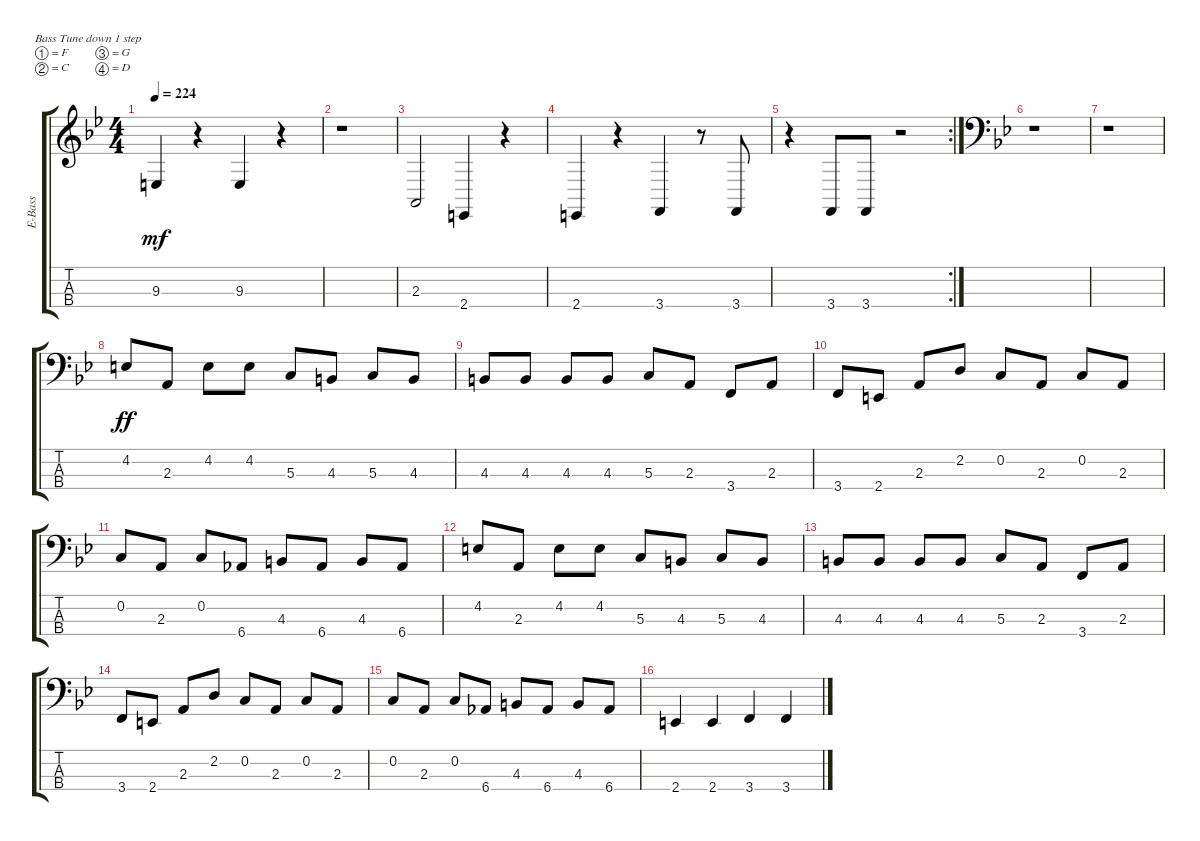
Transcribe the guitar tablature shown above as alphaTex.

\defaultSystemsLayout 4
\bracketExtendMode groupsimilarinstruments
\otherSystemsTrackNameOrientation horizontal
\track ("Electric Bass" "E-Bass") {instrument electricbassfinger}
\staff {score tabs}
\tuning (F2 C2 G1 D1)
\ts (4 4)
\tempo 224
\clef g2
\scale
0.313131
\ks bb
9.3{acc #}.4{dy mf} r.4 9.3{acc #}.4 r.4 |
\scale
0.313131 r.1 |
\scale
0.322917 2.3{acc forcenatural}.2 2.4{acc #}.4 r.4 |
\scale
0.322917 2.4{acc #}.4 r.4 3.4{acc forcenatural}.4 r.8 3.4{acc forcenatural}.8 |
\rc 2
\scale
0.354167 r.4 3.4{acc forcenatural}.8 3.4{acc forcenatural}.8 r.2 |
\clef f4
\scale
0.333333 r.1 |
\scale
0.333333 r.1 |
\scale
0.333333 4.2{acc #}.8{dy ff} 2.3{acc forcenatural}.8 4.2{acc #}.8 4.2{acc #}.8 5.3{acc forcenatural}.8 4.3{acc #}.8 5.3{acc forcenatural}.8 4.3{acc #}.8 |
\scale
0.333333 4.3{acc #}.8 4.3{acc #}.8 4.3{acc #}.8 4.3{acc #}.8 5.3{acc forcenatural}.8 2.3{acc forcenatural}.8 3.4{acc forcenatural}.8 2.3{acc forcenatural}.8 |
\scale
0.333333 3.4{acc forcenatural}.8 2.4{acc #}.8 2.3{acc forcenatural}.8 2.2{acc forcenatural}.8 0.2{acc forcenatural}.8 2.3{acc forcenatural}.8 0.2{acc forcenatural}.8 2.3{acc forcenatural}.8 |
\scale
0.333333 0.2{acc forcenatural}.8 2.3{acc forcenatural}.8 0.2{acc forcenatural}.8 6.4{acc b}.8 4.3{acc #}.8 6.4{acc b}.8 4.3{acc #}.8 6.4{acc b}.8 |
\scale
0.333333 4.2{acc #}.8 2.3{acc forcenatural}.8 4.2{acc #}.8 4.2{acc #}.8 5.3{acc forcenatural}.8 4.3{acc #}.8 5.3{acc forcenatural}.8 4.3{acc #}.8 |
\scale
0.333333 4.3{acc #}.8 4.3{acc #}.8 4.3{acc #}.8 4.3{acc #}.8 5.3{acc forcenatural}.8 2.3{acc forcenatural}.8 3.4{acc forcenatural}.8 2.3{acc forcenatural}.8 |
\scale
0.333333 3.4{acc forcenatural}.8 2.4{acc #}.8 2.3{acc forcenatural}.8 2.2{acc forcenatural}.8 0.2{acc forcenatural}.8 2.3{acc forcenatural}.8 0.2{acc forcenatural}.8 2.3{acc forcenatural}.8 |
\scale
0.333333 0.2{acc forcenatural}.8 2.3{acc forcenatural}.8 0.2{acc forcenatural}.8 6.4{acc b}.8 4.3{acc #}.8 6.4{acc b}.8 4.3{acc #}.8 6.4{acc b}.8 |
\scale
0.333333 2.4{acc #}.4 2.4{acc #}.4 3.4{acc forcenatural}.4 3.4{acc forcenatural}.4
